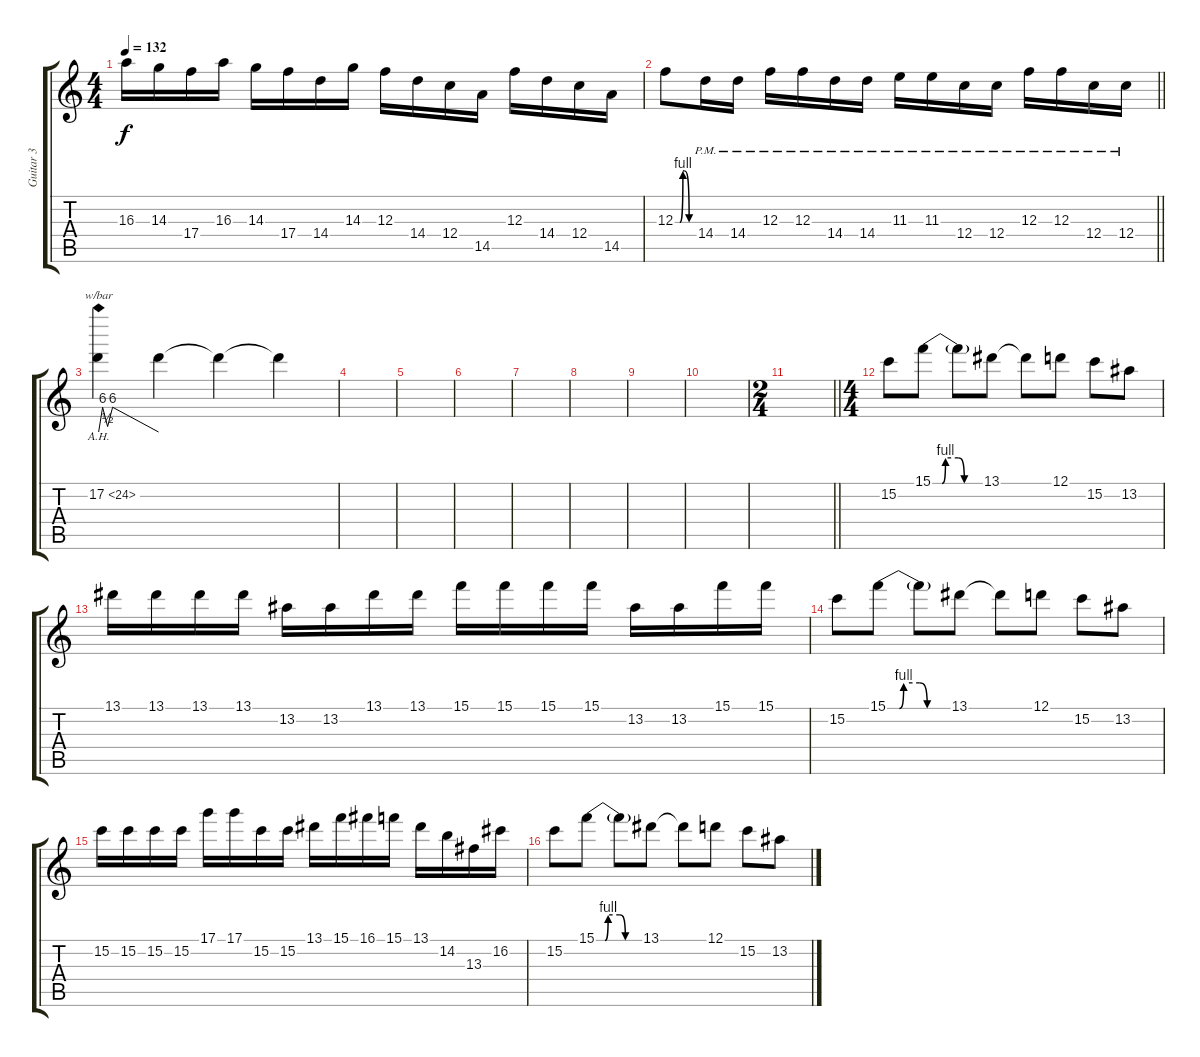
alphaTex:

\track ("Guitar 3" "Guitar 3") {instrument distortionguitar}
\staff {score tabs}
\tuning (D4 A3 F3 C3 G2 C2) {hide}
\ts (4 4)
\tempo 132
\clef g2
\ks c
16.3.16{dy f} 14.3.16 17.4.16 16.3.16 14.3.16 17.4.16 14.4.16 14.3.16 12.3.16 14.4.16 12.4.16 14.5.16 12.3.16 14.4.16 12.4.16 14.5.16 |
\barLineRight lightlight
12.3{be (custom 0 0 10 0 15 0 25 4 30 4 45 0 60 0)}.8 14.4{pm}.16 14.4{pm}.16 12.3{pm}.16 12.3{pm}.16 14.4{pm}.16 14.4{pm}.16 11.3{pm}.16 11.3{pm}.16 12.4{pm}.16 12.4{pm}.16 12.3{pm}.16 12.3{pm}.16 12.4{pm}.16 12.4{pm}.16 |
17.2{ah 7}.4{tbe (custom default 0 0 4 24 9 2 14 24 60 0)} 17.2{t}.4 17.2{t}.4 17.2{t}.4 |
|
|
|
|
|
|
|
\ts (2 4)
\barLineRight lightlight
|
\ts (4 4)
15.2.8{volume 14} 15.1{be (custom 0 0 11 0 15 4 30 4 37 0 45 0 60 0)}.8 15.1{t}.8 13.1.8 13.1{t}.8 12.1.8 15.2.8 13.2.8 |
13.1.16 13.1.16 13.1.16 13.1.16 13.2.16 13.2.16 13.1.16 13.1.16 15.1.16 15.1.16 15.1.16 15.1.16 13.2.16 13.2.16 15.1.16 15.1.16 |
15.2.8 15.1{be (custom 0 0 11 0 15 4 30 4 37 0 45 0 60 0)}.8 15.1{t}.8 13.1.8 13.1{t}.8 12.1.8 15.2.8 13.2.8 |
15.2.16 15.2.16 15.2.16 15.2.16 17.1.16 17.1.16 15.2.16 15.2.16 13.1.16 15.1.16 16.1.16 15.1.16 13.1.16 14.2.16 13.3.16 16.2.16 |
15.2.8 15.1{be (custom 0 0 11 0 15 4 30 4 37 0 45 0 60 0)}.8 15.1{t}.8 13.1.8 13.1{t}.8 12.1.8 15.2.8 13.2.8
